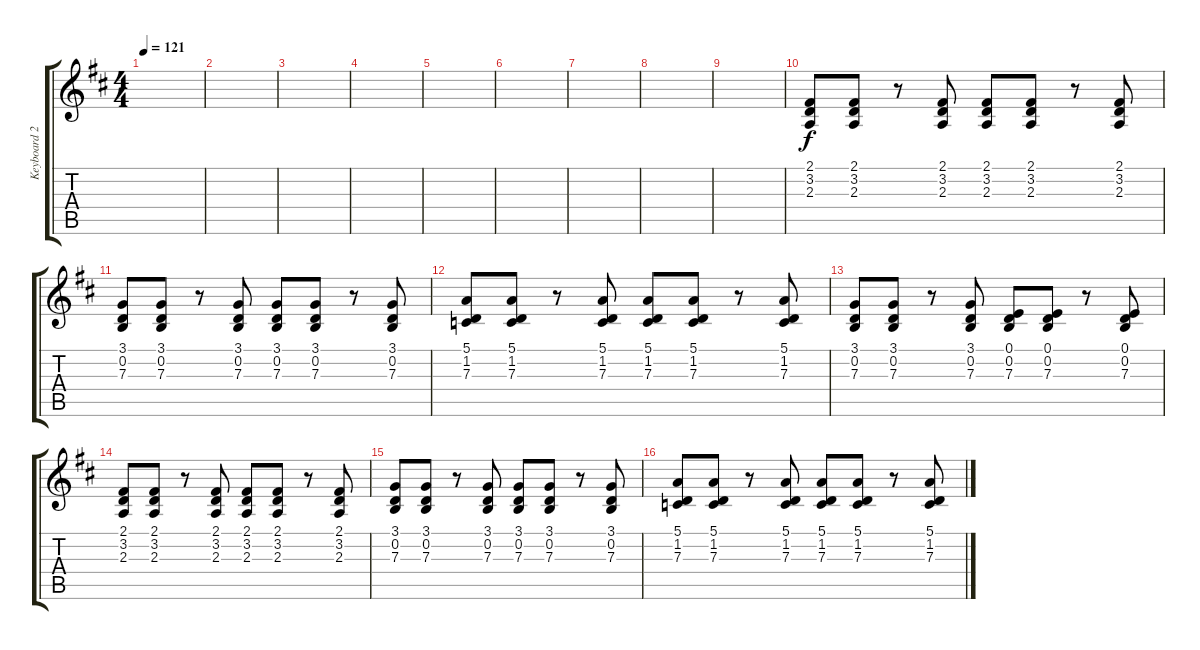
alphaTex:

\track ("Keyboard 2" "Keyboard 2") {instrument stringensemble1}
\staff {score tabs}
\tuning (E4 B3 G3 D3 A2 E2) {hide}
\ts (4 4)
\tempo 121
\clef g2
\ks d
|
|
|
|
|
|
|
|
|
(2.1 3.2 2.3).8 (2.1 3.2 2.3).8 r.8 (2.1 3.2 2.3).8 (2.1 3.2 2.3).8 (2.1 3.2 2.3).8 r.8 (2.1 3.2 2.3).8 |
(3.1 0.2 7.3).8 (3.1 0.2 7.3).8 r.8 (3.1 0.2 7.3).8 (3.1 0.2 7.3).8 (3.1 0.2 7.3).8 r.8 (3.1 0.2 7.3).8 |
(5.1 1.2 7.3).8 (5.1 1.2 7.3).8 r.8 (5.1 1.2 7.3).8 (5.1 1.2 7.3).8 (5.1 1.2 7.3).8 r.8 (5.1 1.2 7.3).8 |
(3.1 0.2 7.3).8 (3.1 0.2 7.3).8 r.8 (3.1 0.2 7.3).8 (0.1 0.2 7.3).8 (0.1 0.2 7.3).8 r.8 (0.1 0.2 7.3).8 |
(2.1 3.2 2.3).8 (2.1 3.2 2.3).8 r.8 (2.1 3.2 2.3).8 (2.1 3.2 2.3).8 (2.1 3.2 2.3).8 r.8 (2.1 3.2 2.3).8 |
(3.1 0.2 7.3).8 (3.1 0.2 7.3).8 r.8 (3.1 0.2 7.3).8 (3.1 0.2 7.3).8 (3.1 0.2 7.3).8 r.8 (3.1 0.2 7.3).8 |
(5.1 1.2 7.3).8 (5.1 1.2 7.3).8 r.8 (5.1 1.2 7.3).8 (5.1 1.2 7.3).8 (5.1 1.2 7.3).8 r.8 (5.1 1.2 7.3).8
